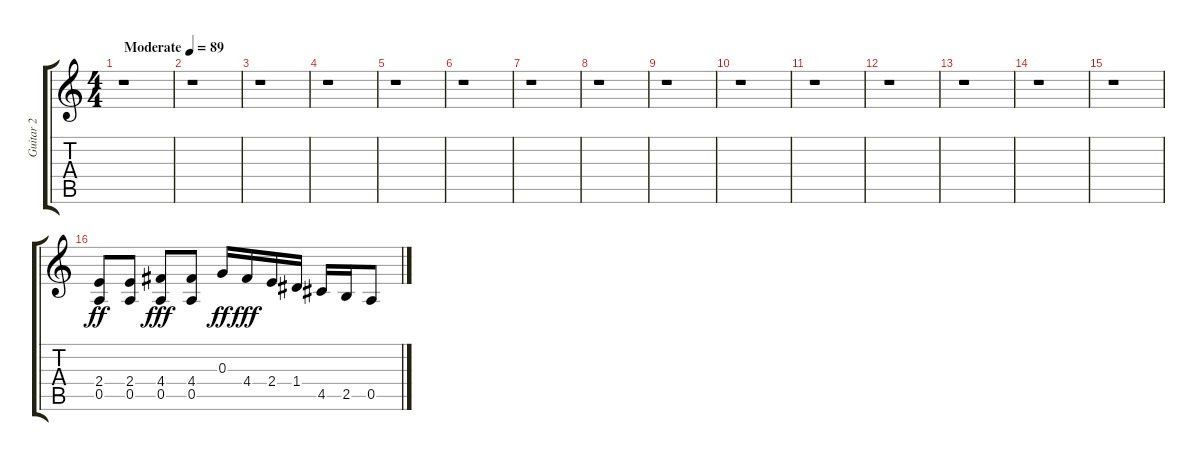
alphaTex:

\track ("Guitar 2" "Guitar 2") {instrument distortionguitar}
\staff {score tabs}
\tuning (E4 B3 G3 D3 A2 E2) {hide}
\ts (4 4)
\tempo (89 "Moderate")
\clef g2
\ks c
r.1{dy ff instrument distortionguitar} |
r.1 |
r.1 |
r.1 |
r.1 |
r.1 |
r.1 |
r.1 |
r.1 |
r.1 |
r.1 |
r.1 |
r.1 |
r.1 |
r.1 |
(2.4 0.5).8 (2.4 0.5).8 (4.4 0.5).8{dy fff} (4.4 0.5).8 0.3.16{dy ff} 4.4.16{dy fff} 2.4.16 1.4.16 4.5.16 2.5.16 0.5.8
